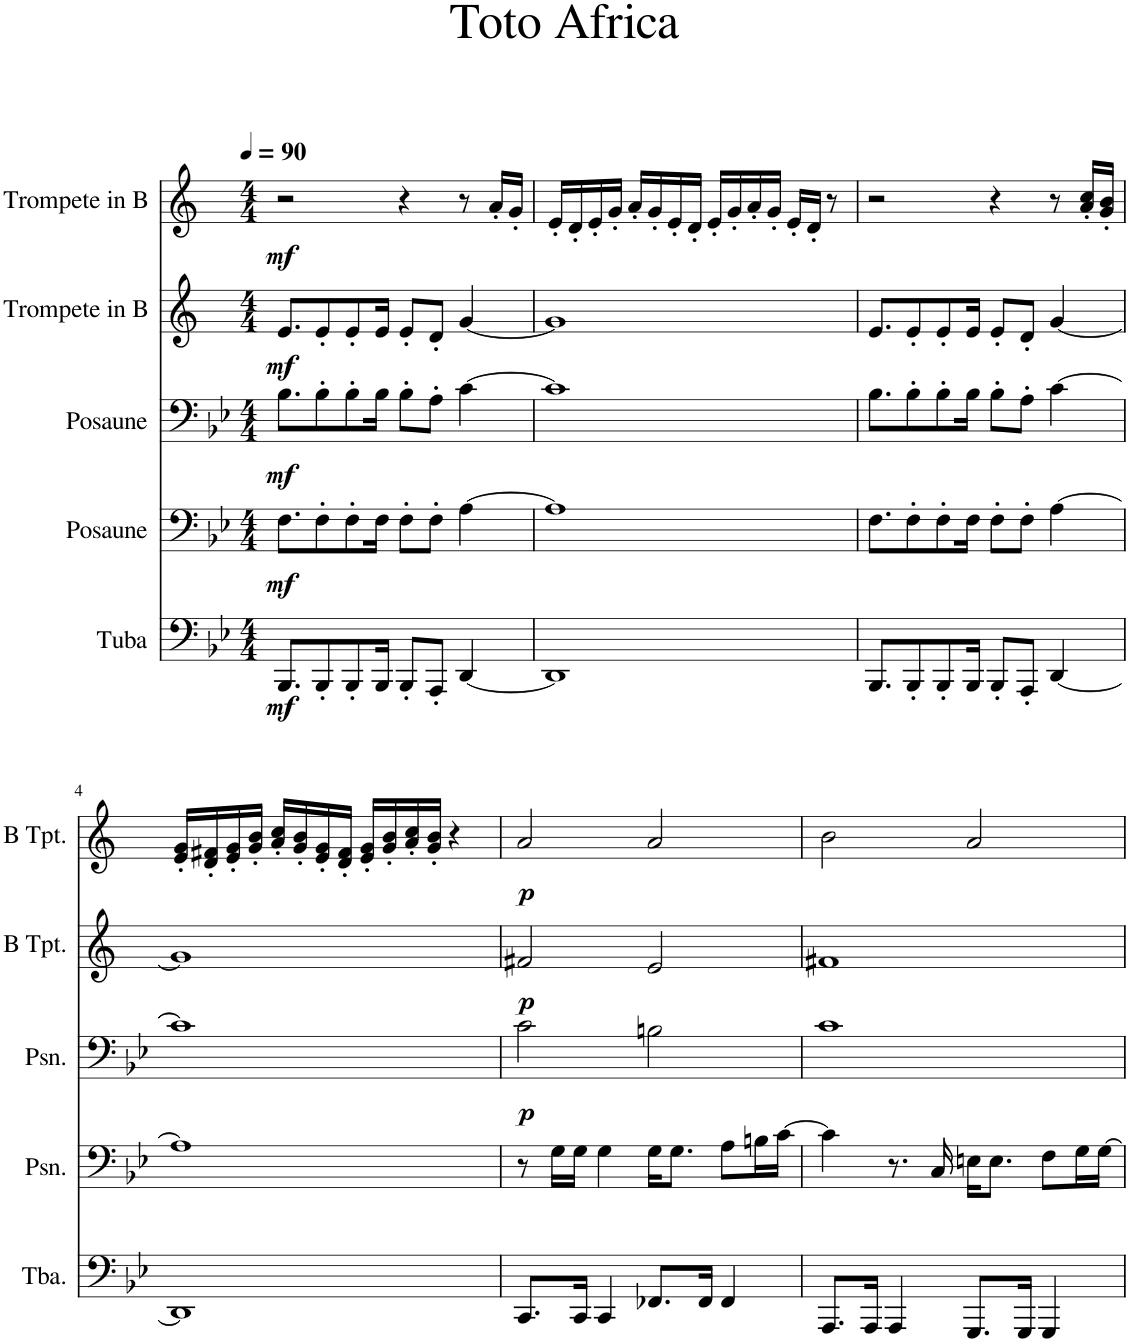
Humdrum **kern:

**kern	**dynam	**kern	**dynam	**kern	**dynam	**kern	**dynam	**kern	**dynam
*part5	*part5	*part4	*part4	*part3	*part3	*part2	*part2	*part1	*part1
*staff5	*staff5	*staff4	*staff4	*staff3	*staff3	*staff2	*staff2	*staff1	*staff1
*I"Tuba	*	*I"Posaune	*	*I"Posaune	*	*I"Trompete in B	*	*I"Trompete in B	*
*I'Tba.	*	*I'Psn.	*	*I'Psn.	*	*	*	*	*
*clefF4	*	*clefF4	*	*clefF4	*	*clefG2	*	*clefG2	*
*	*	*	*	*	*	*Trd1c2	*	*Trd1c2	*
*k[b-e-]	*	*k[b-e-]	*	*k[b-e-]	*	*k[]	*	*k[]	*
*M4/4	*	*M4/4	*	*M4/4	*	*M4/4	*	*M4/4	*
*MM90	*	*MM90	*	*MM90	*	*MM90	*	*MM90	*
=1	=1	=1	=1	=1	=1	=1	=1	=1	=1
!	!LO:DY:b	!	!LO:DY:b	!	!LO:DY:b	!	!LO:DY:b	!	!LO:DY:b
8.BBB-/L	mf	8.F\L	mf	8.B-\L	mf	8.e/L	mf	2r	mf
8BBB-'/	.	8F'\	.	8B-'\	.	8e'/	.	.	.
8BBB-'/	.	8F'\	.	8B-'\	.	8e'/	.	.	.
16BBB-/Jk	.	16F\Jk	.	16B-\Jk	.	16e/Jk	.	.	.
8BBB-'/L	.	8F'\L	.	8B-'\L	.	8e'/L	.	4r	.
8AAA'/J	.	8F'\J	.	8A'\J	.	8d'/J	.	.	.
[4DD/	.	[4A\	.	[4c\	.	[4g/	.	8r	.
.	.	.	.	.	.	.	.	16a'/LL	.
.	.	.	.	.	.	.	.	16g'/JJ	.
=2	=2	=2	=2	=2	=2	=2	=2	=2	=2
1DD]	.	1A]	.	1c]	.	1g]	.	16e'/LL	.
.	.	.	.	.	.	.	.	16d'/	.
.	.	.	.	.	.	.	.	16e'/	.
.	.	.	.	.	.	.	.	16g'/JJ	.
.	.	.	.	.	.	.	.	16a'/LL	.
.	.	.	.	.	.	.	.	16g'/	.
.	.	.	.	.	.	.	.	16e'/	.
.	.	.	.	.	.	.	.	16d'/JJ	.
.	.	.	.	.	.	.	.	16e'/LL	.
.	.	.	.	.	.	.	.	16g'/	.
.	.	.	.	.	.	.	.	16a'/	.
.	.	.	.	.	.	.	.	16g'/JJ	.
.	.	.	.	.	.	.	.	16e'/LL	.
.	.	.	.	.	.	.	.	16d'/JJ	.
.	.	.	.	.	.	.	.	8r	.
=3	=3	=3	=3	=3	=3	=3	=3	=3	=3
8.BBB-/L	.	8.F\L	.	8.B-\L	.	8.e/L	.	2r	.
8BBB-'/	.	8F'\	.	8B-'\	.	8e'/	.	.	.
8BBB-'/	.	8F'\	.	8B-'\	.	8e'/	.	.	.
16BBB-/Jk	.	16F\Jk	.	16B-\Jk	.	16e/Jk	.	.	.
8BBB-'/L	.	8F'\L	.	8B-'\L	.	8e'/L	.	4r	.
8AAA'/J	.	8F'\J	.	8A'\J	.	8d'/J	.	.	.
[4DD/	.	[4A\	.	[4c\	.	[4g/	.	8r	.
.	.	.	.	.	.	.	.	16a/' 16cc/'LL	.
.	.	.	.	.	.	.	.	16g/' 16b/'JJ	.
!!LO:LB:g=z
=4	=4	=4	=4	=4	=4	=4	=4	=4	=4
1DD]	.	1A]	.	1c]	.	1g]	.	16e/' 16g/'LL	.
.	.	.	.	.	.	.	.	16d/' 16f#X/'	.
.	.	.	.	.	.	.	.	16e/' 16g/'	.
.	.	.	.	.	.	.	.	16g/' 16b/'JJ	.
.	.	.	.	.	.	.	.	16a/' 16cc/'LL	.
.	.	.	.	.	.	.	.	16g/' 16b/'	.
.	.	.	.	.	.	.	.	16e/' 16g/'	.
.	.	.	.	.	.	.	.	16d/' 16f#/'JJ	.
.	.	.	.	.	.	.	.	16e/' 16g/'LL	.
.	.	.	.	.	.	.	.	16g/' 16b/'	.
.	.	.	.	.	.	.	.	16a/' 16cc/'	.
.	.	.	.	.	.	.	.	16g/' 16b/'JJ	.
.	.	.	.	.	.	.	.	4r	.
=5	=5	=5	=5	=5	=5	=5	=5	=5	=5
!	!	!	!	!	!LO:DY:b	!	!LO:DY:b	!	!LO:DY:b
8.CC/L	.	8r	.	2c\	p	2f#X/	p	2a/	p
.	.	16G\LL	.	.	.	.	.	.	.
16CC/Jk	.	16G\JJ	.	.	.	.	.	.	.
4CC/	.	4G\	.	.	.	.	.	.	.
8.FF-X/L	.	16G\KL	.	2Bn\	.	2e/	.	2a/	.
.	.	8.G\J	.	.	.	.	.	.	.
16FF-/Jk	.	.	.	.	.	.	.	.	.
4FF-/	.	8A\L	.	.	.	.	.	.	.
.	.	16Bn\L	.	.	.	.	.	.	.
.	.	[16c\JJ	.	.	.	.	.	.	.
=6	=6	=6	=6	=6	=6	=6	=6	=6	=6
8.AAA/L	.	4c\]	.	1c	.	1f#X	.	2b\	.
16AAA/Jk	.	.	.	.	.	.	.	.	.
4AAA/	.	8.r	.	.	.	.	.	.	.
.	.	16C/	.	.	.	.	.	.	.
8.GGG/L	.	16En\KL	.	.	.	.	.	2a/	.
.	.	8.E\J	.	.	.	.	.	.	.
16GGG/Jk	.	.	.	.	.	.	.	.	.
4GGG/	.	8F\L	.	.	.	.	.	.	.
.	.	16G\L	.	.	.	.	.	.	.
.	.	[16G\JJ	.	.	.	.	.	.	.
=	=	=	=	=	=	=	=	=	=
*-	*-	*-	*-	*-	*-	*-	*-	*-	*-
